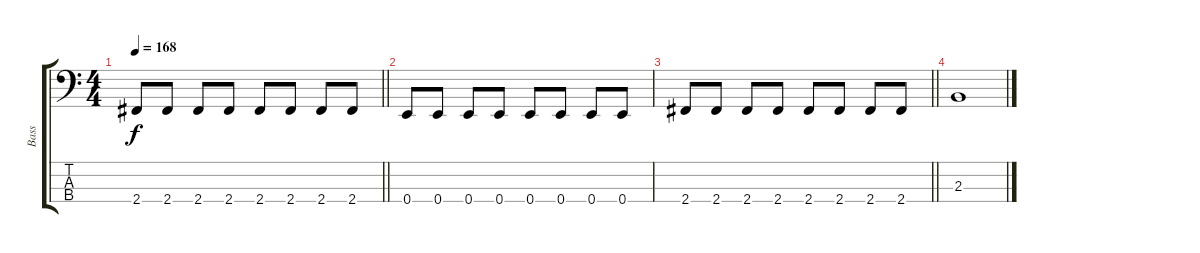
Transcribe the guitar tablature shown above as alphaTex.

\track ("Bass" "Bass") {instrument electricbassfinger}
\staff {score tabs}
\tuning (G2 D2 A1 E1) {hide}
\ts (4 4)
\tempo 168
\clef f4
\barLineRight lightlight
\ks c
2.4.8{dy f} 2.4.8 2.4.8 2.4.8 2.4.8 2.4.8 2.4.8 2.4.8 |
0.4.8 0.4.8 0.4.8 0.4.8 0.4.8 0.4.8 0.4.8 0.4.8 |
\barLineRight lightlight
2.4.8 2.4.8 2.4.8 2.4.8 2.4.8 2.4.8 2.4.8 2.4.8 |
2.3.1
